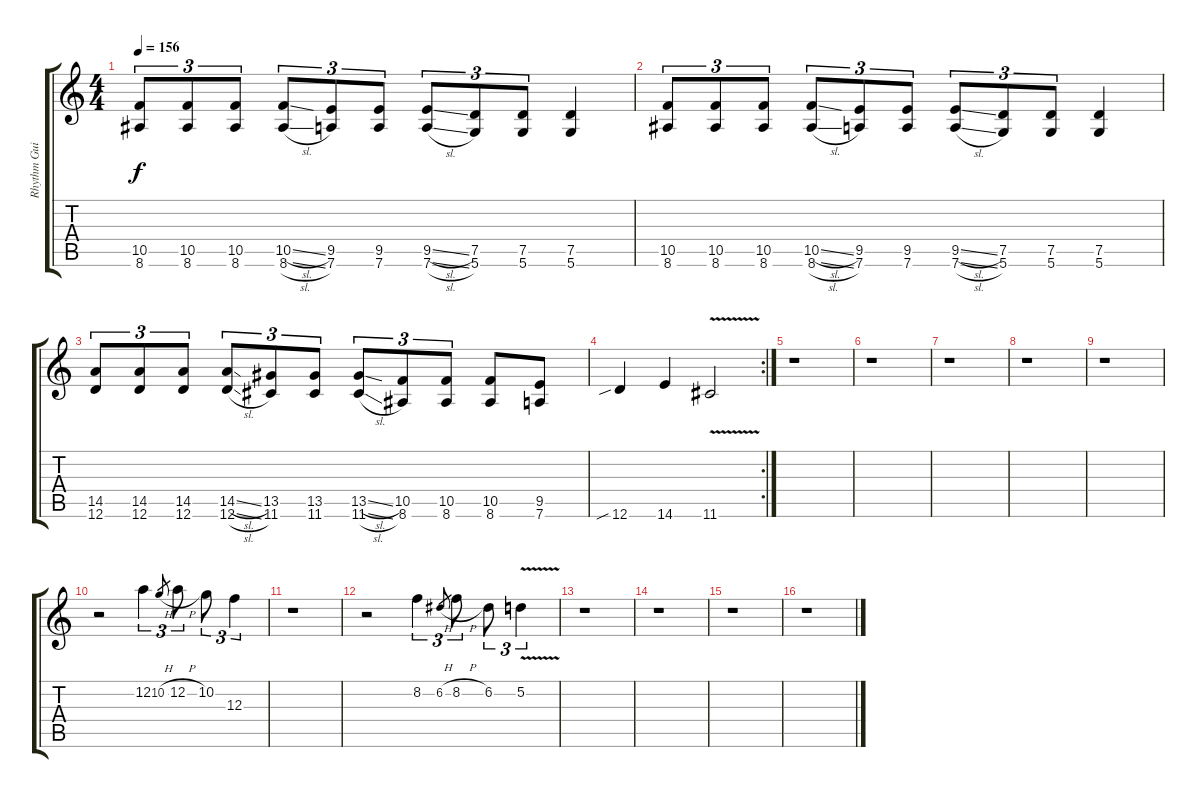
\track ("Rhythm Guitar 1" "Rhythm Gui") {instrument distortionguitar}
\staff {score tabs}
\tuning (D4 A3 F3 C3 G2 D2) {hide}
\ts (4 4)
\tempo 156
\clef g2
\ks c
(10.5 8.6).8{tu (3 2) dy f} (10.5 8.6).8{tu (3 2)} (10.5 8.6).8{tu (3 2)} (10.5{sl} 8.6{sl}).8{tu (3 2)} (9.5 7.6).8{tu (3 2)} (9.5 7.6).8{tu (3 2)} (9.5{sl} 7.6{sl}).8{tu (3 2)} (7.5 5.6).8{tu (3 2)} (7.5 5.6).8{tu (3 2)} (7.5 5.6).4 |
(10.5 8.6).8{tu (3 2)} (10.5 8.6).8{tu (3 2)} (10.5 8.6).8{tu (3 2)} (10.5{sl} 8.6{sl}).8{tu (3 2)} (9.5 7.6).8{tu (3 2)} (9.5 7.6).8{tu (3 2)} (9.5{sl} 7.6{sl}).8{tu (3 2)} (7.5 5.6).8{tu (3 2)} (7.5 5.6).8{tu (3 2)} (7.5 5.6).4 |
(14.5 12.6).8{tu (3 2)} (14.5 12.6).8{tu (3 2)} (14.5 12.6).8{tu (3 2)} (14.5{sl} 12.6{sl}).8{tu (3 2)} (13.5 11.6).8{tu (3 2)} (13.5 11.6).8{tu (3 2)} (13.5{sl} 11.6{sl}).8{tu (3 2)} (10.5 8.6).8{tu (3 2)} (10.5 8.6).8{tu (3 2)} (10.5 8.6).8 (9.5 7.6).8 |
\rc 2
12.6{sib}.4 14.6.4 11.6{v}.2 |
r.1 |
r.1 |
r.1 |
r.1 |
r.1 |
r.2 12.2.4{tu (3 2)} 10.2{h}.8{gr} 12.2{h}.8{tu (3 2)} 10.2.8{tu (3 2)} 12.3.4{tu (3 2)} |
r.1 |
r.2 8.2.4{tu (3 2)} 6.2{h}.8{gr} 8.2{h}.8{tu (3 2)} 6.2.8{tu (3 2)} 5.2{v}.4{tu (3 2)} |
r.1 |
r.1 |
r.1 |
r.1
